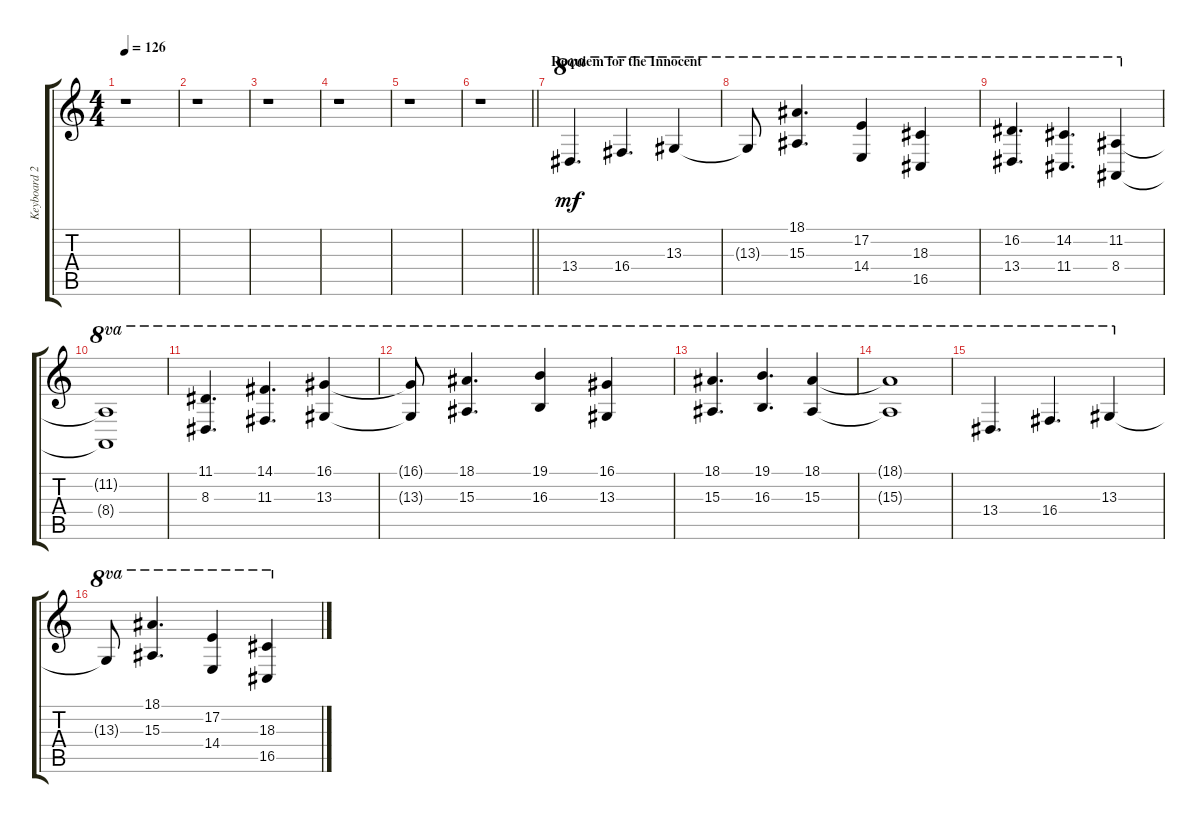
\track ("Keyboard 2" "Keyboard 2") {instrument stringensemble1}
\staff {score tabs}
\tuning (E4 B3 G3 D3 A2 E2) {hide}
\ts (4 4)
\tempo 126
\clef g2
\ks c
r.1{dy mp} |
r.1 |
r.1 |
r.1 |
r.1 |
\barLineRight lightlight
r.1 |
\section ("" "Requiem for the Innocent")
13.4.4{d ot 8va dy mf} 16.4.4{d ot 8va} 13.3.4{ot 8va} |
13.3{t}.8{ot 8va} (18.1 15.3).4{d ot 8va} (17.2 14.4).4{ot 8va} (18.3 16.5).4{ot 8va} |
(16.2 13.4).4{d ot 8va} (14.2 11.4).4{d ot 8va} (11.2 8.4).4{ot 8va} |
(11.2{t} 8.4{t}).1{ot 8va} |
(11.1 8.3).4{d ot 8va} (14.1 11.3).4{d ot 8va} (16.1 13.3).4{ot 8va} |
(16.1{t} 13.3{t}).8{ot 8va} (18.1 15.3).4{d ot 8va} (19.1 16.3).4{ot 8va} (16.1 13.3).4{ot 8va} |
(18.1 15.3).4{d ot 8va} (19.1 16.3).4{d ot 8va} (18.1 15.3).4{ot 8va} |
(18.1{t} 15.3{t}).1{ot 8va} |
13.4.4{d ot 8va} 16.4.4{d ot 8va} 13.3.4{ot 8va} |
13.3{t}.8{ot 8va} (18.1 15.3).4{d ot 8va} (17.2 14.4).4{ot 8va} (18.3 16.5).4{ot 8va}
